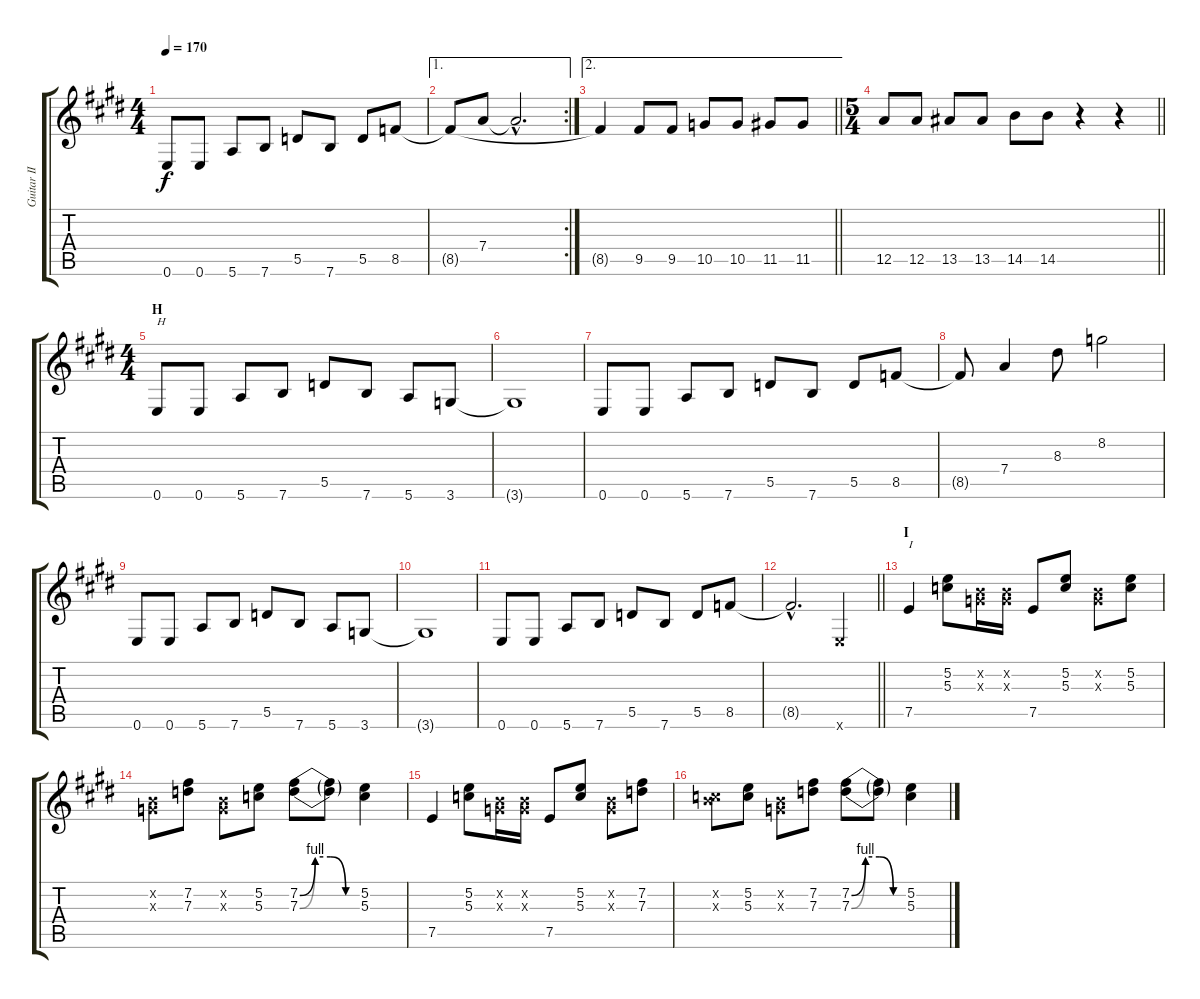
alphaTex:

\track ("Guitar II" "Guitar II") {instrument distortionguitar}
\staff {score tabs}
\tuning (E4 B3 G3 D3 A2 E2) {hide}
\ts (4 4)
\tempo 170
\clef g2
\ks e
0.6.8{dy f} 0.6.8 5.6.8 7.6.8 5.5.8 7.6.8 5.5.8 8.5.8 |
\ae 1
\rc 2
8.5{t}.8 7.4.8 7.4{hac t}.2{d} |
\ae 2
\barLineRight lightlight
8.5{t}.4 9.5.8 9.5.8 10.5.8 10.5.8 11.5.8 11.5.8 |
\ts (5 4)
\barLineRight lightlight
12.5.8 12.5.8 13.5.8 13.5.8 14.5.8 14.5.8 r.4 r.4 |
\ts (4 4)
\section ("" "H")
0.6.8{txt "H"} 0.6.8 5.6.8 7.6.8 5.5.8 7.6.8 5.6.8 3.6.8 |
3.6{t}.1 |
0.6.8 0.6.8 5.6.8 7.6.8 5.5.8 7.6.8 5.5.8 8.5.8 |
8.5{t}.8 7.4.4 8.3.8 8.2.2 |
0.6.8 0.6.8 5.6.8 7.6.8 5.5.8 7.6.8 5.6.8 3.6.8 |
3.6{t}.1 |
0.6.8 0.6.8 5.6.8 7.6.8 5.5.8 7.6.8 5.5.8 8.5.8 |
\barLineRight lightlight
8.5{hac t}.2{d} 0.6{x}.4 |
\section ("" "I")
7.5.4{txt "I"} (5.2 5.3).8 (0.2{x} 0.3{x}).16 (0.2{x} 0.3{x}).16 7.5.8 (5.2 5.3).8 (0.2{x} 0.3{x}).8 (5.2 5.3).8 |
(0.2{x} 0.3{x}).8 (7.2 7.3).8 (0.2{x} 0.3{x}).8 (5.2 5.3).8 (7.2{be (custom 0 0 15 4 30 4 45 0 60 0)} 7.3{be (custom 0 0 15 4 30 4 45 0 60 0)}).8 (7.2{t} 7.3{t}).8 (5.2 5.3).4 |
7.5.4 (5.2 5.3).8 (0.2{x} 0.3{x}).16 (0.2{x} 0.3{x}).16 7.5.8 (5.2 5.3).8 (0.2{x} 0.3{x}).8 (7.2 7.3).8 |
(0.2{x} 5.3{x}).8 (5.2 5.3).8 (0.2{x} 0.3{x}).8 (7.2 7.3).8 (7.2{be (custom 0 0 15 4 30 4 45 0 60 0)} 7.3{be (custom 0 0 15 4 30 4 45 0 60 0)}).8 (7.2{t} 7.3{t}).8 (5.2 5.3).4
